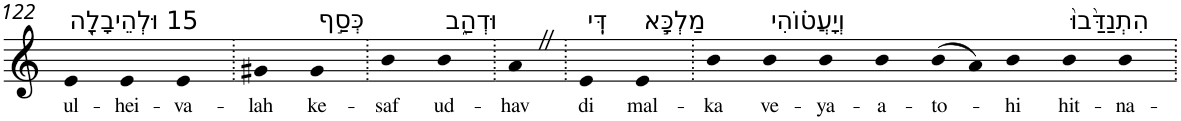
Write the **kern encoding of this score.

**kern	**text
*part1	*part1
*staff1	*staff1
*I"Piano	*
*I'Pno	*
!!LO:PB:g=z
*clefG2	*
*k[]	*
=122	=122
!LO:TX:a:t=15 וּלְהֵיבָלָ֖ה	!
!	!LO:LY:b
4e	ul-
!	!LO:LY:b
4e	-hei-
!	!LO:LY:b
4e	-va-
=123.	=123.
!	!LO:LY:b
4g#X	-lah
!LO:TX:a:t=כְּסַ֣ף	!
!	!LO:LY:b
4g#	ke-
=124.	=124.
!	!LO:LY:b
4b	-saf
!LO:TX:a:t=וּדְהַ֑ב	!
!	!LO:LY:b
4b	ud-
=125.	=125.
!	!LO:LY:b
4aZ	-hav
=126.	=126.
!LO:TX:a:t=דִּֽי	!
!	!LO:LY:b
4e	di
!LO:TX:a:t=מַלְכָּ֣א	!
!	!LO:LY:b
4e	mal-
=127.	=127.
!	!LO:LY:b
4b	-ka
!LO:TX:a:t=וְיָעֲט֗וֹהִי	!
!	!LO:LY:b
4b	ve-
!	!LO:LY:b
4b	-ya-
!	!LO:LY:b
4b	-a-
!	!LO:LY:b
(>8b	-to-
8a)	.
!	!LO:LY:b
4b	-hi
!LO:TX:a:t=הִתְנַדַּ֙בוּ֙	!
!	!LO:LY:b
4b	hit-
!	!LO:LY:b
4b	-na-
=.	=.
*-	*-
